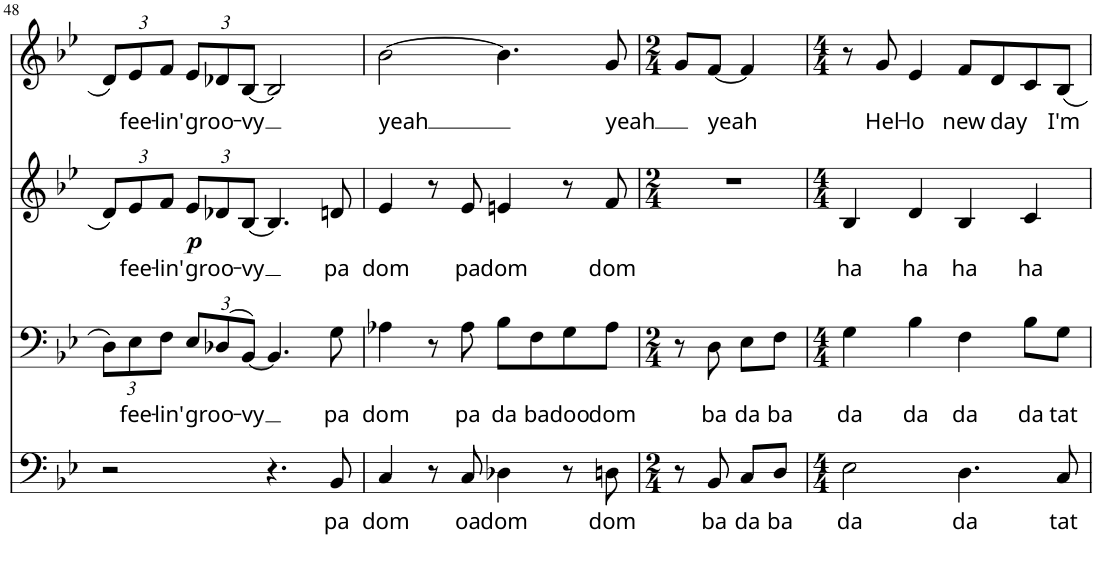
**kern	**text	**kern	**text	**kern	**text	**dynam	**kern	**text
*part4	*part4	*part3	*part3	*part2	*part2	*part2	*part1	*part1
*staff4	*staff4	*staff3	*staff3	*staff2	*staff2	*staff2	*staff1	*staff1
*I"Voice	*	*I"Voice	*	*I"Voice	*	*	*I"Voice	*
!!LO:PB:g=z
*clefF4	*	*clefF4	*	*clefG2	*	*	*clefG2	*
*k[b-e-]	*	*k[b-e-]	*	*k[b-e-]	*	*	*k[b-e-]	*
*M4/4	*	*M4/4	*	*M4/4	*	*	*M4/4	*
*	*	*Xbrackettup	*	*Xbrackettup	*	*	*Xbrackettup	*
=48	=48	=48	=48	=48	=48	=48	=48	=48
2r	.	12D\L	.	12d/L	.	.	12d/L	.
!	!	!	!LO:LY:b	!	!LO:LY:b	!	!	!LO:LY:b
.	.	12E-\	fee-	12e-/	fee-	.	12e-/	fee-
!	!	!	!LO:LY:b	!	!LO:LY:b	!	!	!LO:LY:b
.	.	12F\J	-lin'	12f/J	-lin'	.	12f/J	-lin'
!	!	!	!LO:LY:b	!	!LO:LY:b	!LO:DY:b	!	!LO:LY:b
.	.	12E-/L	groo-	12e-/L	groo-	p	12e-/L	groo-
.	.	(>12D-X/	.	12d-X/	.	.	12d-X/	.
!	!	!	!LO:LY:b	!	!LO:LY:b	!	!	!LO:LY:b
.	.	[<12BB-/J)	-vy	[<12B-/J	-vy	.	[<12B-/J	-vy
4.r	.	4.BB-/]	.	4.B-/]	.	.	2B-/]	.
!	!LO:LY:b	!	!LO:LY:b	!	!LO:LY:b	!	!	!
8BB-/	pa	8G\	pa	8dn/	pa	.	.	.
=49	=49	=49	=49	=49	=49	=49	=49	=49
!	!LO:LY:b	!	!LO:LY:b	!	!LO:LY:b	!	!	!LO:LY:b
4C/	dom	4A-X\	dom	4e-/	dom	.	[>2b-\	yeah
8r	.	8r	.	8r	.	.	.	.
!	!LO:LY:b	!	!LO:LY:b	!	!LO:LY:b	!	!	!
8C/	oa	8A-\	pa	8e-/	pa	.	.	.
!	!LO:LY:b	!	!LO:LY:b	!	!LO:LY:b	!	!	!
4D-X\	dom	8B-\L	da	4en/	dom	.	4.b-\]	.
!	!	!	!LO:LY:b	!	!	!	!	!
.	.	8F\	ba	.	.	.	.	.
!	!	!	!LO:LY:b	!	!	!	!	!
8r	.	8G\	doo	8r	.	.	.	.
!	!LO:LY:b	!	!LO:LY:b	!	!LO:LY:b	!	!	!LO:LY:b
8Dn\	dom	8A-\J	dom	8f/	dom	.	8g/	yeah
=50	=50	=50	=50	=50	=50	=50	=50	=50
*M2/4	*	*M2/4	*	*M2/4	*	*	*M2/4	*
8r	.	8r	.	2r	.	.	8g/L	.
!	!LO:LY:b	!	!LO:LY:b	!	!	!	!	!LO:LY:b
8BB-/	ba	8D\	ba	.	.	.	[<8f/J	yeah
!	!LO:LY:b	!	!LO:LY:b	!	!	!	!	!
8C/L	da	8E-\L	da	.	.	.	4f/]	.
!	!LO:LY:b	!	!LO:LY:b	!	!	!	!	!
8D/J	ba	8F\J	ba	.	.	.	.	.
=51	=51	=51	=51	=51	=51	=51	=51	=51
*M4/4	*	*M4/4	*	*M4/4	*	*	*M4/4	*
!	!LO:LY:b	!	!LO:LY:b	!	!LO:LY:b	!	!	!
2E-\	da	4G\	da	4B-/	ha	.	8r	.
!	!	!	!	!	!	!	!	!LO:LY:b
.	.	.	.	.	.	.	8g/	Hel-
!	!	!	!LO:LY:b	!	!LO:LY:b	!	!	!LO:LY:b
.	.	4B-\	da	4d/	ha	.	4e-/	-lo
!	!LO:LY:b	!	!LO:LY:b	!	!LO:LY:b	!	!	!LO:LY:b
4.D\	da	4F\	da	4B-/	ha	.	8f/L	new
!	!	!	!	!	!	!	!	!LO:LY:b
.	.	.	.	.	.	.	8d/	day
!	!	!	!LO:LY:b	!	!LO:LY:b	!	!	!
.	.	8B-\L	da	4c/	ha	.	8c/	.
!	!LO:LY:b	!	!LO:LY:b	!	!	!	!	!LO:LY:b
8C/	tat	8G\J	tat	.	.	.	8B-/J	I'm
=	=	=	=	=	=	=	=	=
*-	*-	*-	*-	*-	*-	*-	*-	*-
